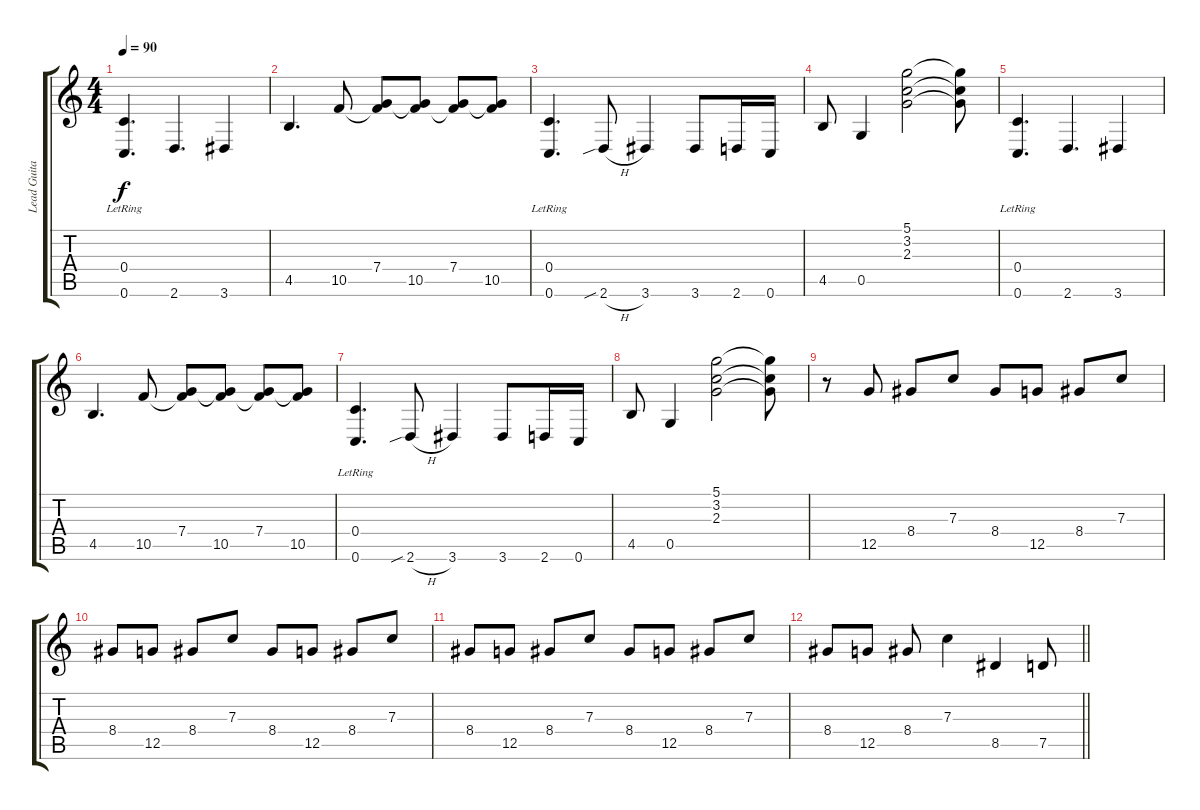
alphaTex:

\track ("Lead Guitar 1" "Lead Guita") {instrument overdrivenguitar}
\staff {score tabs}
\tuning (D4 A3 F3 C3 G2 C2) {hide}
\ts (4 4)
\tempo 90
\clef g2
\ks c
(0.4{lr} 0.6{lr}).4{d dy f} 2.6.4{d} 3.6.4 |
4.5.4{d} 10.5.8 (7.4 10.5{t}).8 (7.4{t} 10.5).8 (7.4 10.5{t}).8 (7.4{t} 10.5).8 |
(0.4{lr} 0.6{lr}).4{d} 2.6{sib h}.8 3.6.4 3.6.8 2.6.16 0.6.16 |
4.5.8 0.5.4 (5.1 3.2 2.3).2 (5.1{t} 3.2{t} 2.3{t}).8 |
(0.4{lr} 0.6{lr}).4{d} 2.6.4{d} 3.6.4 |
4.5.4{d} 10.5.8 (7.4 10.5{t}).8 (7.4{t} 10.5).8 (7.4 10.5{t}).8 (7.4{t} 10.5).8 |
(0.4{lr} 0.6{lr}).4{d} 2.6{sib h}.8 3.6.4 3.6.8 2.6.16 0.6.16 |
4.5.8 0.5.4 (5.1 3.2 2.3).2 (5.1{t} 3.2{t} 2.3{t}).8 |
r.8 12.5.8 8.4.8 7.3.8 8.4.8 12.5.8 8.4.8 7.3.8 |
8.4.8 12.5.8 8.4.8 7.3.8 8.4.8 12.5.8 8.4.8 7.3.8 |
8.4.8 12.5.8 8.4.8 7.3.8 8.4.8 12.5.8 8.4.8 7.3.8 |
\barLineRight lightlight
8.4.8 12.5.8 8.4.8 7.3.4 8.5.4 7.5.8
